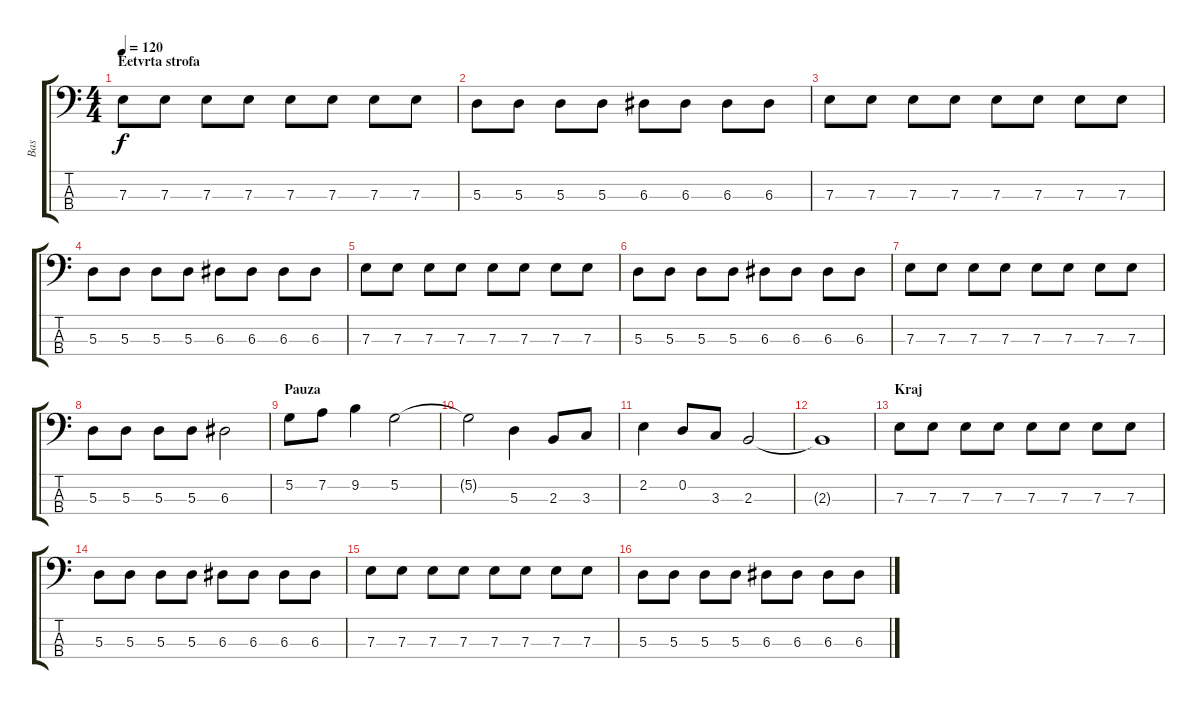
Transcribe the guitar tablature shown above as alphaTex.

\track ("Bas" "Bas") {instrument electricbasspick}
\staff {score tabs}
\tuning (G2 D2 A1 E1) {hide}
\ts (4 4)
\section ("" "Èetvrta strofa")
\tempo 120
\clef f4
\ks c
7.3.8{dy f} 7.3.8 7.3.8 7.3.8 7.3.8 7.3.8 7.3.8 7.3.8 |
5.3.8 5.3.8 5.3.8 5.3.8 6.3.8 6.3.8 6.3.8 6.3.8 |
7.3.8 7.3.8 7.3.8 7.3.8 7.3.8 7.3.8 7.3.8 7.3.8 |
5.3.8 5.3.8 5.3.8 5.3.8 6.3.8 6.3.8 6.3.8 6.3.8 |
7.3.8 7.3.8 7.3.8 7.3.8 7.3.8 7.3.8 7.3.8 7.3.8 |
5.3.8 5.3.8 5.3.8 5.3.8 6.3.8 6.3.8 6.3.8 6.3.8 |
7.3.8 7.3.8 7.3.8 7.3.8 7.3.8 7.3.8 7.3.8 7.3.8 |
5.3.8 5.3.8 5.3.8 5.3.8 6.3.2 |
\section ("" "Pauza")
5.2.8 7.2.8 9.2.4 5.2.2 |
5.2{t}.2 5.3.4 2.3.8 3.3.8 |
2.2.4 0.2.8 3.3.8 2.3.2 |
2.3{t}.1 |
\section ("" "Kraj")
7.3.8 7.3.8 7.3.8 7.3.8 7.3.8 7.3.8 7.3.8 7.3.8 |
5.3.8 5.3.8 5.3.8 5.3.8 6.3.8 6.3.8 6.3.8 6.3.8 |
7.3.8 7.3.8 7.3.8 7.3.8 7.3.8 7.3.8 7.3.8 7.3.8 |
5.3.8 5.3.8 5.3.8 5.3.8 6.3.8 6.3.8 6.3.8 6.3.8
